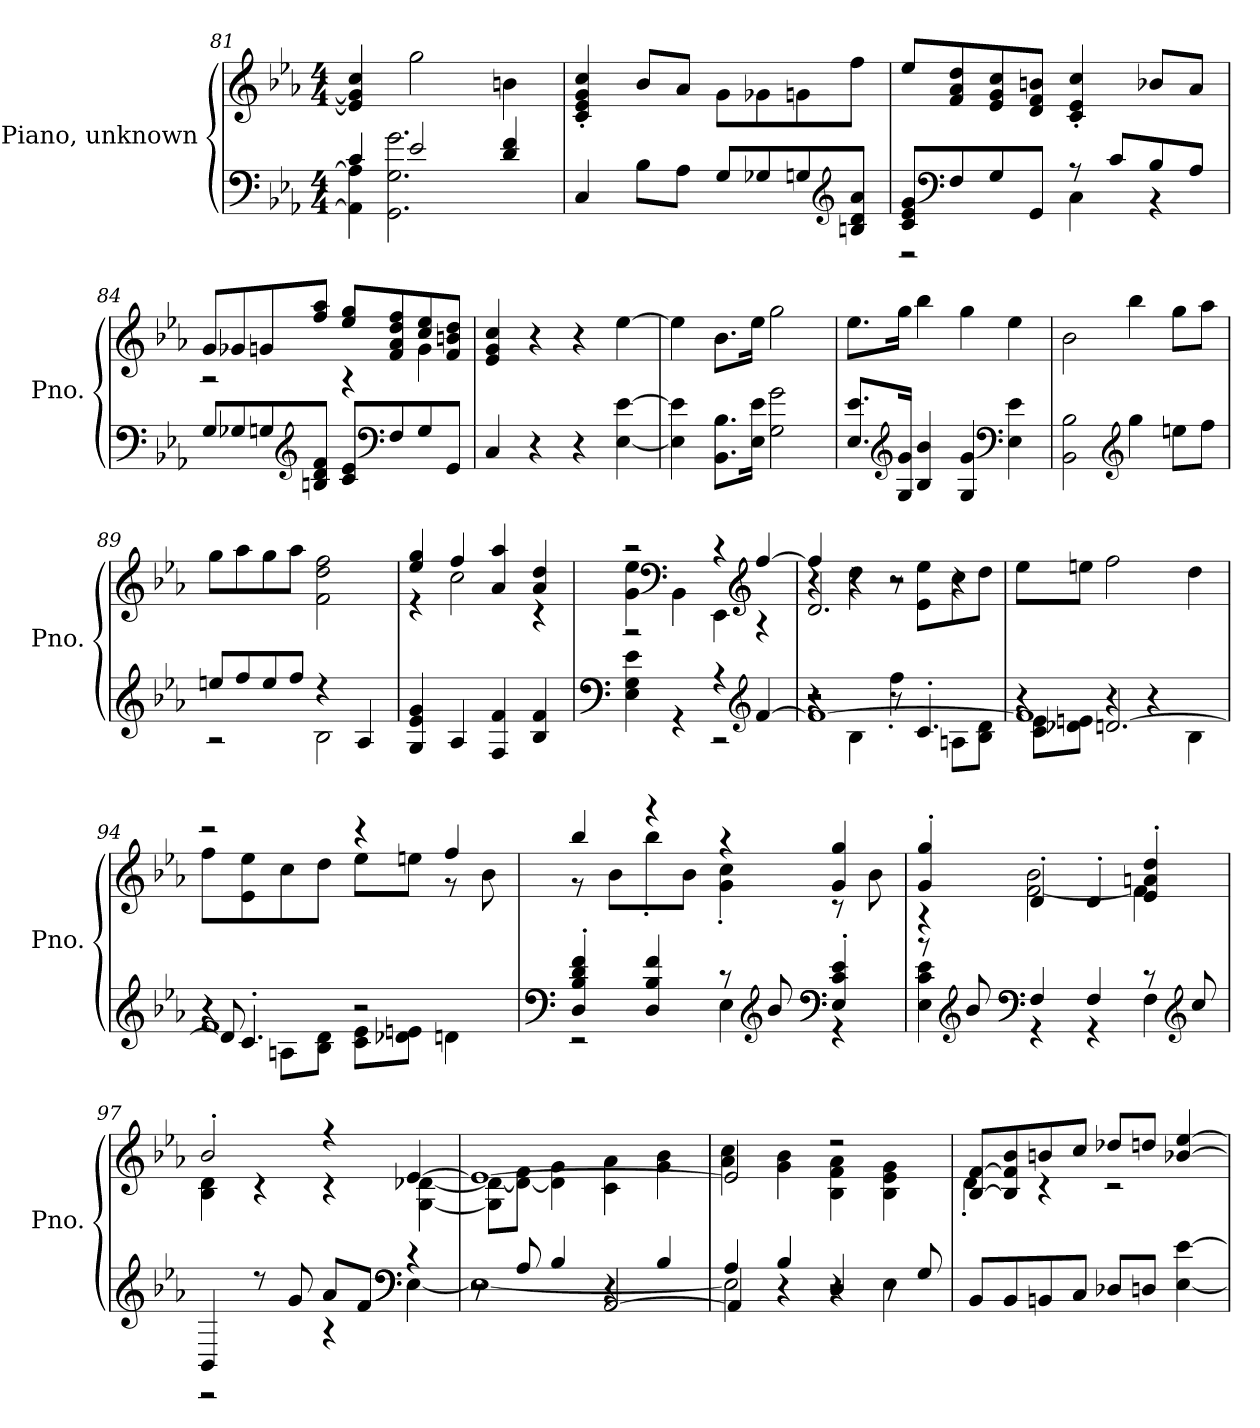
**kern	**kern
*part1	*part1
*staff2	*staff1
*I"Piano, unknown	*
*I'Pno.	*
*clefF4	*clefG2
*k[b-e-a-]	*k[b-e-a-]
*M4/4	*M4/4
=81	=81
*^	*
4c/	4AA-\] 4A-\]	4e-/] 4g-/] 4cc/
2e-/	2.GG\ 2.G\ 2.g\	2gg\
4d/ 4f/	.	4bn\
*v	*v	*
=82	=82
4C/	4c/' 4e-/' 4g/' 4cc/'
8B-\L	8b-/L
8A-\J	8a-/J
8G/L	8g\L
8G-X/	8g-X\
8Gn/	8gn\
*clefG2	*
8Bn/ 8d/ 8a-/J	8ff\J
!!LO:LB:g=z
=83	=83
*^	*
8c/ 8e-/ 8g/L	2r	8ee-/L
*clefF4	*	*
8F/	.	8f/ 8a-/ 8dd/
8G/	.	8e-/ 8g/ 8cc/
8GG/J	.	8d/ 8f/ 8bn/J
8r	4C\	4c/' 4e-/' 4cc/'
8c/L	.	.
8B-/	4r	8b-X/L
8A-/J	.	8a-/J
*v	*v	*
=84	=84
*	*^
8G/L	8g/L	2r
8G-X/	8g-X/	.
8Gn/	8gn/	.
*clefG2	*	*
8Bn/ 8d/ 8f/J	8ff/ 8aa-/J	.
8c/ 8e-/L	8ee-/ 8gg/L	4r
*clefF4	*	*
8F/	8f/ 8a-/ 8dd/ 8ff/	.
8G/	8cc/ 8ee-/	4g\
8GG/J	8f/ 8bn/ 8dd/J	.
*	*v	*v
=85	=85
4C/	4e-/ 4g/ 4cc/
4r	4r
4r	4r
[4E-\ [4e-\	[4ee-\
=86	=86
4E-\] 4e-\]	4ee-\]
8.BB-\ 8.B-\L	8.b-\L
16E-\ 16e-\Jk	16ee-\Jk
2G\ 2g\	2gg\
!!LO:LB:g=z
=87	=87
8.E-/ 8.e-/L	8.ee-\L
*clefG2	*
16G/ 16g/Jk	16gg\Jk
4B-/ 4b-/	4bb-\
4G/ 4g/	4gg\
*clefF4	*
4E-\ 4e-\	4ee-\
=88	=88
2BB-\ 2B-\	2b-\
*clefG2	*
4gg\	4bb-\
8een\L	8gg\L
8ff\J	8aa-\J
=89	=89
*^	*
8een/L	2r	8gg\L
8ff/	.	8aa-\
8ee/	.	8gg\
8ff/J	.	8aa-\J
4r	2B-\	2f\ 2dd\ 2ff\
4A-/	.	.
*v	*v	*
=90	=90
*	*^
4G/ 4e-/ 4g/	4ee-/ 4gg/	4r
4A-/	4ff/	2cc\
4F/ 4f/	4a-/ 4aa-/	.
4B-/ 4f/	4a-/ 4dd/	4r
=91	=91	=91
*clefF4	*	*
*^	*	*
2r	4E-\ 4G\ 4e-\	2r	4g\ 4ee-\
*	*	*clefF4	*
.	4r	.	4BB-\
4r	2r	4r	4EE-\
*clefG2	*	*clefG2	*
[4f/	.	[4ff/	4r
!!LO:LB:g=z
=92	=92	=92	=92
*	*^	*	*^
1f_	4r	2r	4ff/]	4r	2.d/
.	4B-\	.	4r	4dd\	.
.	4ff'\	8r	2r	8r	.
.	.	4.c'/	.	8e-\ 8ee-\L	.
.	8An\L	.	.	8cc\	4r
.	8B-\ 8d\J	.	.	8dd\J	.
*	*	*	*v	*v	*v
=93	=93	=93	=93
1f]	8c\ 8e-\L	4r	8ee-\L
.	8d-X\ 8en\J	.	8een\J
.	4r	[2.dn/	2ff\
.	4r	.	.
.	4B-\	.	4dd\
=94	=94	=94	=94
*	*	*	*^
1f	4r	8d/]	2r	8ff\L
.	.	4.c'/	.	8e-\ 8ee-\
.	8An\L	.	.	8cc\
.	8B-\ 8d\J	.	.	8dd\J
.	8c\ 8e-\L	2r	4r	8ee-\L
.	8d-X\ 8en\J	.	.	8een\J
.	4dn\	.	4ff/	8r
.	.	.	.	8b-\
*v	*v	*v	*	*
!!LO:LB:g=z	!!
=95	=95	=95
*clefF4	*	*
*^	*	*
4D/' 4B-/' 4d/' 4f/'	2r	4bb-/	8r
.	.	.	8b-\L
4D/ 4B-/ 4f/	.	4r	8bb-'\
.	.	.	8b-\J
8r	4E-\	4r	4g\' 4cc\'
*clefG2	*	*	*
8b-/	.	.	.
*clefF4	*	*	*
4E-/' 4c/' 4e-/'	4r	4g/ 4gg/	8r
.	.	.	8b-\
=96	=96	=96	=96
8r	4E-\ 4c\ 4e-\	4g/' 4gg/'	4r
*clefG2	*	*	*
8b-/	.	.	.
*clefF4	*	*	*
4F/	4r	4d'/	[2f\ 2b-\
4F/	4r	4d'/	.
8r	4F\	4e-/' 4an/' 4dd/'	4f\]
*clefG2	*	*	*
8cc/	.	.	.
=97	=97	=97	=97
4BB-/	2r	2b-'/	4B-\ 4d\
8r	.	.	4r
8g/	.	.	.
8a-/L	4r	4r	4r
8f/J	.	.	.
*clefF4	*	*	*
4r	[4E-\	[4e-/	[4G\ [4d-X\
=98	=98	=98	=98
*	*^	*	*
8r	1E-_	2r	1e-_	8G\] 8d-\_L
8A-/	.	.	.	8d-\_ 8f\J
4B-/	.	.	.	4d-\] 4g\
4r	.	[2AA-/	.	4c\ 4a-\
4B-/	.	.	.	4g\ 4b-\
!!LO:PB:g=z	!!
=99	=99	=99	=99	=99
4A-/	2E-\]	4AA-/]	2e-/]	4a-\ 4cc\
4B-/	.	4r	.	4g\ 4b-\
4D/	4r	2r	2r	4B-\ 4f\ 4a-\
8r	4E-\	.	.	4B-\ 4e-\ 4g\
8G/	.	.	.	.
*v	*v	*v	*	*
=100	=100	=100
8BB-/L	[8B-/ [8f/L	4d'\
8BB-/	8B-/] 8f/] 8b-/	.
8BBn/	8bn/	4r
8C/J	8cc/J	.
8D-X/L	8dd-X/L	2r
8Dn/J	8ddn/J	.
[4E-\ [4e-\	[4b-X/ [4ee-/	.
*	*v	*v
=	=
*-	*-
